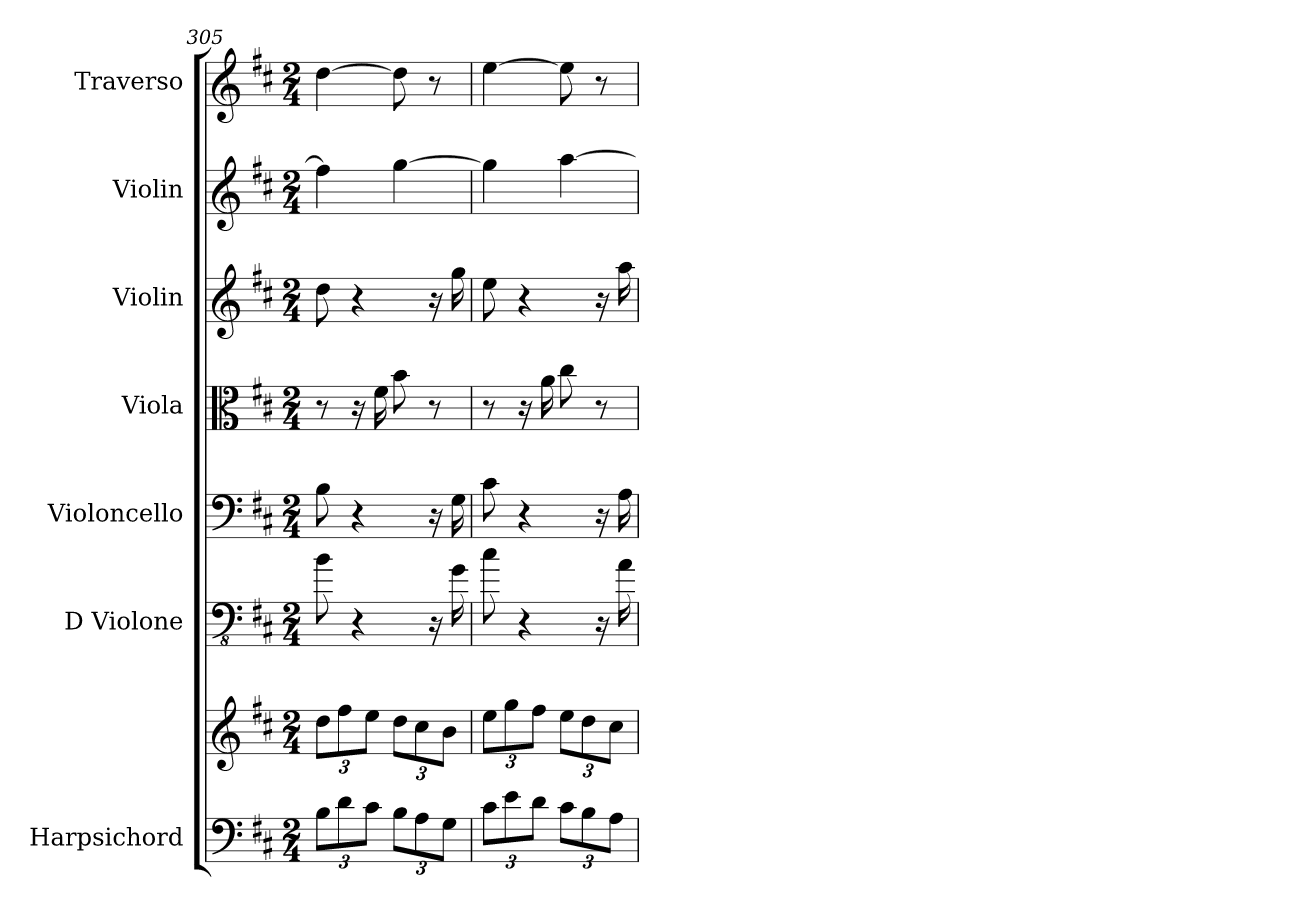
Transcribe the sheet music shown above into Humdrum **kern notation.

**kern	**kern	**kern	**kern	**kern	**kern	**kern	**kern
*part7	*part7	*part6	*part5	*part4	*part3	*part2	*part1
*staff8	*staff7	*staff6	*staff5	*staff4	*staff3	*staff2	*staff1
*I"Harpsichord	*	*I"D Violone	*I"Violoncello	*I"Viola	*I"Violin	*I"Violin	*I"Traverso
*I'Hch.	*	*I'D Vne.	*I'Vc.	*I'Vla.	*I'Vln.	*I'Vln.	*I'Trv.
!!LO:PB:g=z
*clefF4	*clefG2	*clefFv4	*clefF4	*clefC3	*clefG2	*clefG2	*clefG2
*	*	*ITrd7c12	*	*	*	*	*
*k[f#c#]	*k[f#c#]	*k[f#c#]	*k[f#c#]	*k[f#c#]	*k[f#c#]	*k[f#c#]	*k[f#c#]
*M2/4	*M2/4	*M2/4	*M2/4	*M2/4	*M2/4	*M2/4	*M2/4
*Xbrackettup	*Xbrackettup	*	*	*	*	*	*
=305	=305	=305	=305	=305	=305	=305	=305
12B\L	12dd\L	8BB\	8B\	8r	8dd\	4ff#\]	[4dd\
12d\	12ff#\	.	.	.	.	.	.
.	.	4r	4r	16r	4r	.	.
12c#\J	12ee\J	.	.	.	.	.	.
.	.	.	.	16f#\	.	.	.
12B\L	12dd\L	.	.	8b\	.	[4gg\	8dd\]
12A\	12cc#\	.	.	.	.	.	.
.	.	16r	16r	8r	16r	.	8r
12G\J	12b\J	.	.	.	.	.	.
.	.	16GG\	16G\	.	16gg\	.	.
=306	=306	=306	=306	=306	=306	=306	=306
12c#\L	12ee\L	8C#\	8c#\	8r	8ee\	4gg\]	[4ee\
12e\	12gg\	.	.	.	.	.	.
.	.	4r	4r	16r	4r	.	.
12d\J	12ff#\J	.	.	.	.	.	.
.	.	.	.	16a\	.	.	.
12c#\L	12ee\L	.	.	8cc#\	.	[4aa\	8ee\]
12B\	12dd\	.	.	.	.	.	.
.	.	16r	16r	8r	16r	.	8r
12A\J	12cc#\J	.	.	.	.	.	.
.	.	16AA\	16A\	.	16aa\	.	.
=	=	=	=	=	=	=	=
*-	*-	*-	*-	*-	*-	*-	*-
